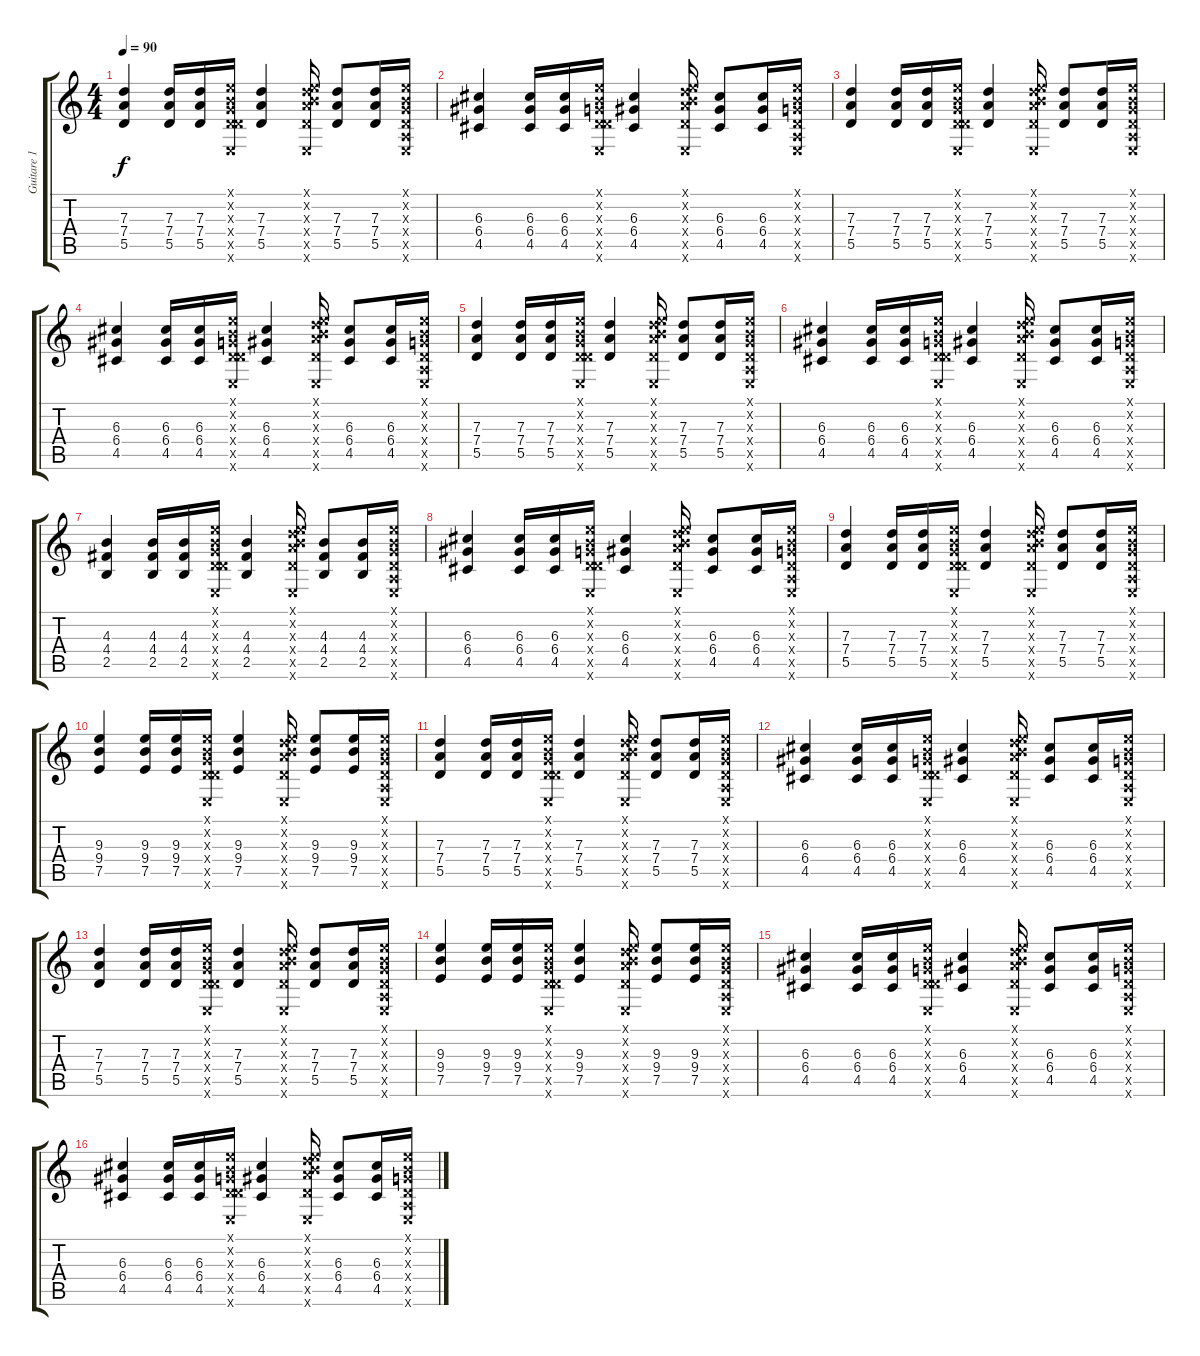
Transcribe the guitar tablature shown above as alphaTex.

\track ("Guitare 1" "Guitare 1") {instrument overdrivenguitar}
\staff {score tabs}
\tuning (E4 B3 G3 D3 A2 E2) {hide}
\ts (4 4)
\tempo 90
\clef g2
\ks c
(7.3 7.4 5.5).4{dy f} (7.3 7.4 5.5).16 (7.3 7.4 5.5).16 (0.1{x} 0.2{x} 0.3{x} 0.4{x} 5.5{x} 0.6{x}).16 (7.3 7.4 5.5).4 (0.1{x} 0.2{x} 7.3{x} 7.4{x} 5.5{x} 0.6{x}).16 (7.3 7.4 5.5).8 (7.3 7.4 5.5).16 (0.1{x} 0.2{x} 0.3{x} 0.4{x} 0.5{x} 0.6{x}).16 |
(6.3 6.4 4.5).4 (6.3 6.4 4.5).16 (6.3 6.4 4.5).16 (0.1{x} 0.2{x} 0.3{x} 0.4{x} 5.5{x} 0.6{x}).16 (6.3 6.4 4.5).4 (0.1{x} 0.2{x} 7.3{x} 7.4{x} 5.5{x} 0.6{x}).16 (6.3 6.4 4.5).8 (6.3 6.4 4.5).16 (0.1{x} 0.2{x} 0.3{x} 0.4{x} 0.5{x} 0.6{x}).16 |
(7.3 7.4 5.5).4 (7.3 7.4 5.5).16 (7.3 7.4 5.5).16 (0.1{x} 0.2{x} 0.3{x} 0.4{x} 5.5{x} 0.6{x}).16 (7.3 7.4 5.5).4 (0.1{x} 0.2{x} 7.3{x} 7.4{x} 5.5{x} 0.6{x}).16 (7.3 7.4 5.5).8 (7.3 7.4 5.5).16 (0.1{x} 0.2{x} 0.3{x} 0.4{x} 0.5{x} 0.6{x}).16 |
(6.3 6.4 4.5).4 (6.3 6.4 4.5).16 (6.3 6.4 4.5).16 (0.1{x} 0.2{x} 0.3{x} 0.4{x} 5.5{x} 0.6{x}).16 (6.3 6.4 4.5).4 (0.1{x} 0.2{x} 7.3{x} 7.4{x} 5.5{x} 0.6{x}).16 (6.3 6.4 4.5).8 (6.3 6.4 4.5).16 (0.1{x} 0.2{x} 0.3{x} 0.4{x} 0.5{x} 0.6{x}).16 |
(7.3 7.4 5.5).4 (7.3 7.4 5.5).16 (7.3 7.4 5.5).16 (0.1{x} 0.2{x} 0.3{x} 0.4{x} 5.5{x} 0.6{x}).16 (7.3 7.4 5.5).4 (0.1{x} 0.2{x} 7.3{x} 7.4{x} 5.5{x} 0.6{x}).16 (7.3 7.4 5.5).8 (7.3 7.4 5.5).16 (0.1{x} 0.2{x} 0.3{x} 0.4{x} 0.5{x} 0.6{x}).16 |
(6.3 6.4 4.5).4 (6.3 6.4 4.5).16 (6.3 6.4 4.5).16 (0.1{x} 0.2{x} 0.3{x} 0.4{x} 5.5{x} 0.6{x}).16 (6.3 6.4 4.5).4 (0.1{x} 0.2{x} 7.3{x} 7.4{x} 5.5{x} 0.6{x}).16 (6.3 6.4 4.5).8 (6.3 6.4 4.5).16 (0.1{x} 0.2{x} 0.3{x} 0.4{x} 0.5{x} 0.6{x}).16 |
(4.3 4.4 2.5).4 (4.3 4.4 2.5).16 (4.3 4.4 2.5).16 (0.1{x} 0.2{x} 0.3{x} 0.4{x} 5.5{x} 0.6{x}).16 (4.3 4.4 2.5).4 (0.1{x} 0.2{x} 7.3{x} 7.4{x} 5.5{x} 0.6{x}).16 (4.3 4.4 2.5).8 (4.3 4.4 2.5).16 (0.1{x} 0.2{x} 0.3{x} 0.4{x} 0.5{x} 0.6{x}).16 |
(6.3 6.4 4.5).4 (6.3 6.4 4.5).16 (6.3 6.4 4.5).16 (0.1{x} 0.2{x} 0.3{x} 0.4{x} 5.5{x} 0.6{x}).16 (6.3 6.4 4.5).4 (0.1{x} 0.2{x} 7.3{x} 7.4{x} 5.5{x} 0.6{x}).16 (6.3 6.4 4.5).8 (6.3 6.4 4.5).16 (0.1{x} 0.2{x} 0.3{x} 0.4{x} 0.5{x} 0.6{x}).16 |
(7.3 7.4 5.5).4 (7.3 7.4 5.5).16 (7.3 7.4 5.5).16 (0.1{x} 0.2{x} 0.3{x} 0.4{x} 5.5{x} 0.6{x}).16 (7.3 7.4 5.5).4 (0.1{x} 0.2{x} 7.3{x} 7.4{x} 5.5{x} 0.6{x}).16 (7.3 7.4 5.5).8 (7.3 7.4 5.5).16 (0.1{x} 0.2{x} 0.3{x} 0.4{x} 0.5{x} 0.6{x}).16 |
(9.3 9.4 7.5).4 (9.3 9.4 7.5).16 (9.3 9.4 7.5).16 (0.1{x} 0.2{x} 0.3{x} 0.4{x} 5.5{x} 0.6{x}).16 (9.3 9.4 7.5).4 (0.1{x} 0.2{x} 7.3{x} 7.4{x} 5.5{x} 0.6{x}).16 (9.3 9.4 7.5).8 (9.3 9.4 7.5).16 (0.1{x} 0.2{x} 0.3{x} 0.4{x} 0.5{x} 0.6{x}).16 |
(7.3 7.4 5.5).4 (7.3 7.4 5.5).16 (7.3 7.4 5.5).16 (0.1{x} 0.2{x} 0.3{x} 0.4{x} 5.5{x} 0.6{x}).16 (7.3 7.4 5.5).4 (0.1{x} 0.2{x} 7.3{x} 7.4{x} 5.5{x} 0.6{x}).16 (7.3 7.4 5.5).8 (7.3 7.4 5.5).16 (0.1{x} 0.2{x} 0.3{x} 0.4{x} 0.5{x} 0.6{x}).16 |
(6.3 6.4 4.5).4 (6.3 6.4 4.5).16 (6.3 6.4 4.5).16 (0.1{x} 0.2{x} 0.3{x} 0.4{x} 5.5{x} 0.6{x}).16 (6.3 6.4 4.5).4 (0.1{x} 0.2{x} 7.3{x} 7.4{x} 5.5{x} 0.6{x}).16 (6.3 6.4 4.5).8 (6.3 6.4 4.5).16 (0.1{x} 0.2{x} 0.3{x} 0.4{x} 0.5{x} 0.6{x}).16 |
(7.3 7.4 5.5).4 (7.3 7.4 5.5).16 (7.3 7.4 5.5).16 (0.1{x} 0.2{x} 0.3{x} 0.4{x} 5.5{x} 0.6{x}).16 (7.3 7.4 5.5).4 (0.1{x} 0.2{x} 7.3{x} 7.4{x} 5.5{x} 0.6{x}).16 (7.3 7.4 5.5).8 (7.3 7.4 5.5).16 (0.1{x} 0.2{x} 0.3{x} 0.4{x} 0.5{x} 0.6{x}).16 |
(9.3 9.4 7.5).4 (9.3 9.4 7.5).16 (9.3 9.4 7.5).16 (0.1{x} 0.2{x} 0.3{x} 0.4{x} 5.5{x} 0.6{x}).16 (9.3 9.4 7.5).4 (0.1{x} 0.2{x} 7.3{x} 7.4{x} 5.5{x} 0.6{x}).16 (9.3 9.4 7.5).8 (9.3 9.4 7.5).16 (0.1{x} 0.2{x} 0.3{x} 0.4{x} 0.5{x} 0.6{x}).16 |
(6.3 6.4 4.5).4 (6.3 6.4 4.5).16 (6.3 6.4 4.5).16 (0.1{x} 0.2{x} 0.3{x} 0.4{x} 5.5{x} 0.6{x}).16 (6.3 6.4 4.5).4 (0.1{x} 0.2{x} 7.3{x} 7.4{x} 5.5{x} 0.6{x}).16 (6.3 6.4 4.5).8 (6.3 6.4 4.5).16 (0.1{x} 0.2{x} 0.3{x} 0.4{x} 0.5{x} 0.6{x}).16 |
(6.3 6.4 4.5).4 (6.3 6.4 4.5).16 (6.3 6.4 4.5).16 (0.1{x} 0.2{x} 0.3{x} 0.4{x} 5.5{x} 0.6{x}).16 (6.3 6.4 4.5).4 (0.1{x} 0.2{x} 7.3{x} 7.4{x} 5.5{x} 0.6{x}).16 (6.3 6.4 4.5).8 (6.3 6.4 4.5).16 (0.1{x} 0.2{x} 0.3{x} 0.4{x} 0.5{x} 0.6{x}).16
